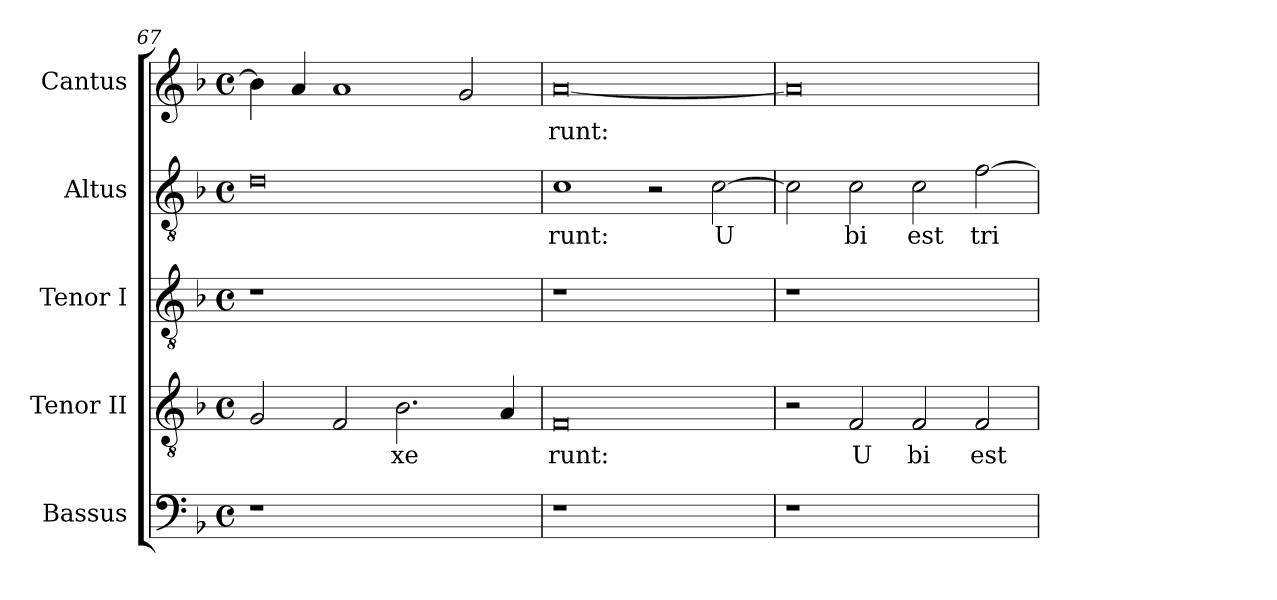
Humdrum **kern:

**kern	**kern	**text	**kern	**kern	**text	**kern	**text
*part5	*part4	*part4	*part3	*part2	*part2	*part1	*part1
*staff5	*staff4	*staff4	*staff3	*staff2	*staff2	*staff1	*staff1
*I"Bassus	*I"Tenor II	*	*I"Tenor I	*I"Altus	*	*I"Cantus	*
*I'Bassus	*I'Tenor II	*	*I'Tenor I	*I'Altus	*	*I'Cantus	*
*clefF4	*clefGv2	*	*clefGv2	*clefGv2	*	*clefG2	*
*k[b-]	*k[b-]	*	*k[b-]	*k[b-]	*	*k[b-]	*
*F:	*F:	*	*F:	*F:	*	*F:	*
*M4/4	*M4/4	*	*M4/4	*M4/4	*	*M4/4	*
*met(c)	*met(c)	*	*met(c)	*met(c)	*	*met(c)	*
=67	=67	=67	=67	=67	=67	=67	=67
1r	2G/	.	1r	0d	.	4b-\]	.
.	.	.	.	.	.	4a/	.
.	2F/	.	.	.	.	1a	.
!	!	!LO:LY:b:cj	!	!	!	!	!
1ryy	2.B-\	xe	1ryy	.	.	.	.
.	.	.	.	.	.	2g/	.
.	4A/	.	.	.	.	.	.
=68	=68	=68	=68	=68	=68	=68	=68
!	!	!LO:LY:b:cj	!	!	!LO:LY:b:cj	!	!LO:LY:b
1r	0F	runt:	1r	1c	runt:	[<0a	runt:
1ryy	.	.	1ryy	2r	.	.	.
!	!	!	!	!	!LO:LY:b:cj	!	!
.	.	.	.	[>2c\	U	.	.
=69	=69	=69	=69	=69	=69	=69	=69
1r	2r	.	1r	2c\]	.	0a]	.
!	!	!LO:LY:b:cj	!	!	!LO:LY:b:cj	!	!
.	2F/	U	.	2c\	bi	.	.
!	!	!LO:LY:b:cj	!	!	!LO:LY:b:cj	!	!
1ryy	2F/	bi	1ryy	2c\	est	.	.
!	!	!LO:LY:b:cj	!	!	!LO:LY:b:cj	!	!
.	2F/	est	.	[>2f\	tri	.	.
=	=	=	=	=	=	=	=
*-	*-	*-	*-	*-	*-	*-	*-
